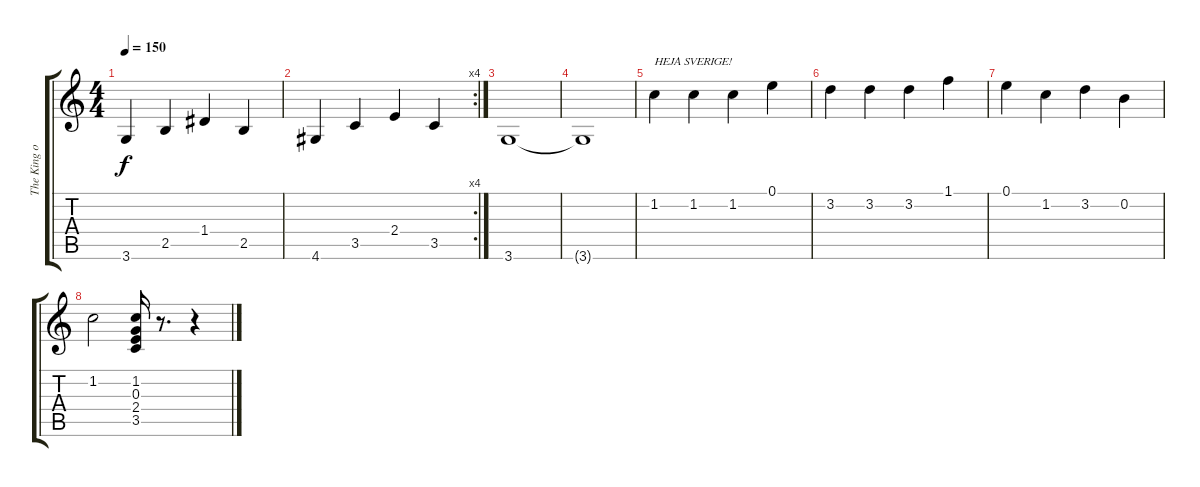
\track ("The King of Kramalot" "The King o") {instrument distortionguitar}
\staff {score tabs}
\tuning (E4 B3 G3 D3 A2 E2) {hide}
\ts (4 4)
\tempo 150
\clef g2
\ks c
3.6.4{dy f} 2.5.4 1.4.4 2.5.4 |
\rc 4
4.6.4 3.5.4 2.4.4 3.5.4 |
3.6.1 |
3.6{t}.1 |
1.2.4{txt "HEJA SVERIGE!"} 1.2.4 1.2.4 0.1.4 |
3.2.4 3.2.4 3.2.4 1.1.4 |
0.1.4 1.2.4 3.2.4 0.2.4 |
1.2.2 (1.2 0.3 2.4 3.5).16 r.8{d} r.4
